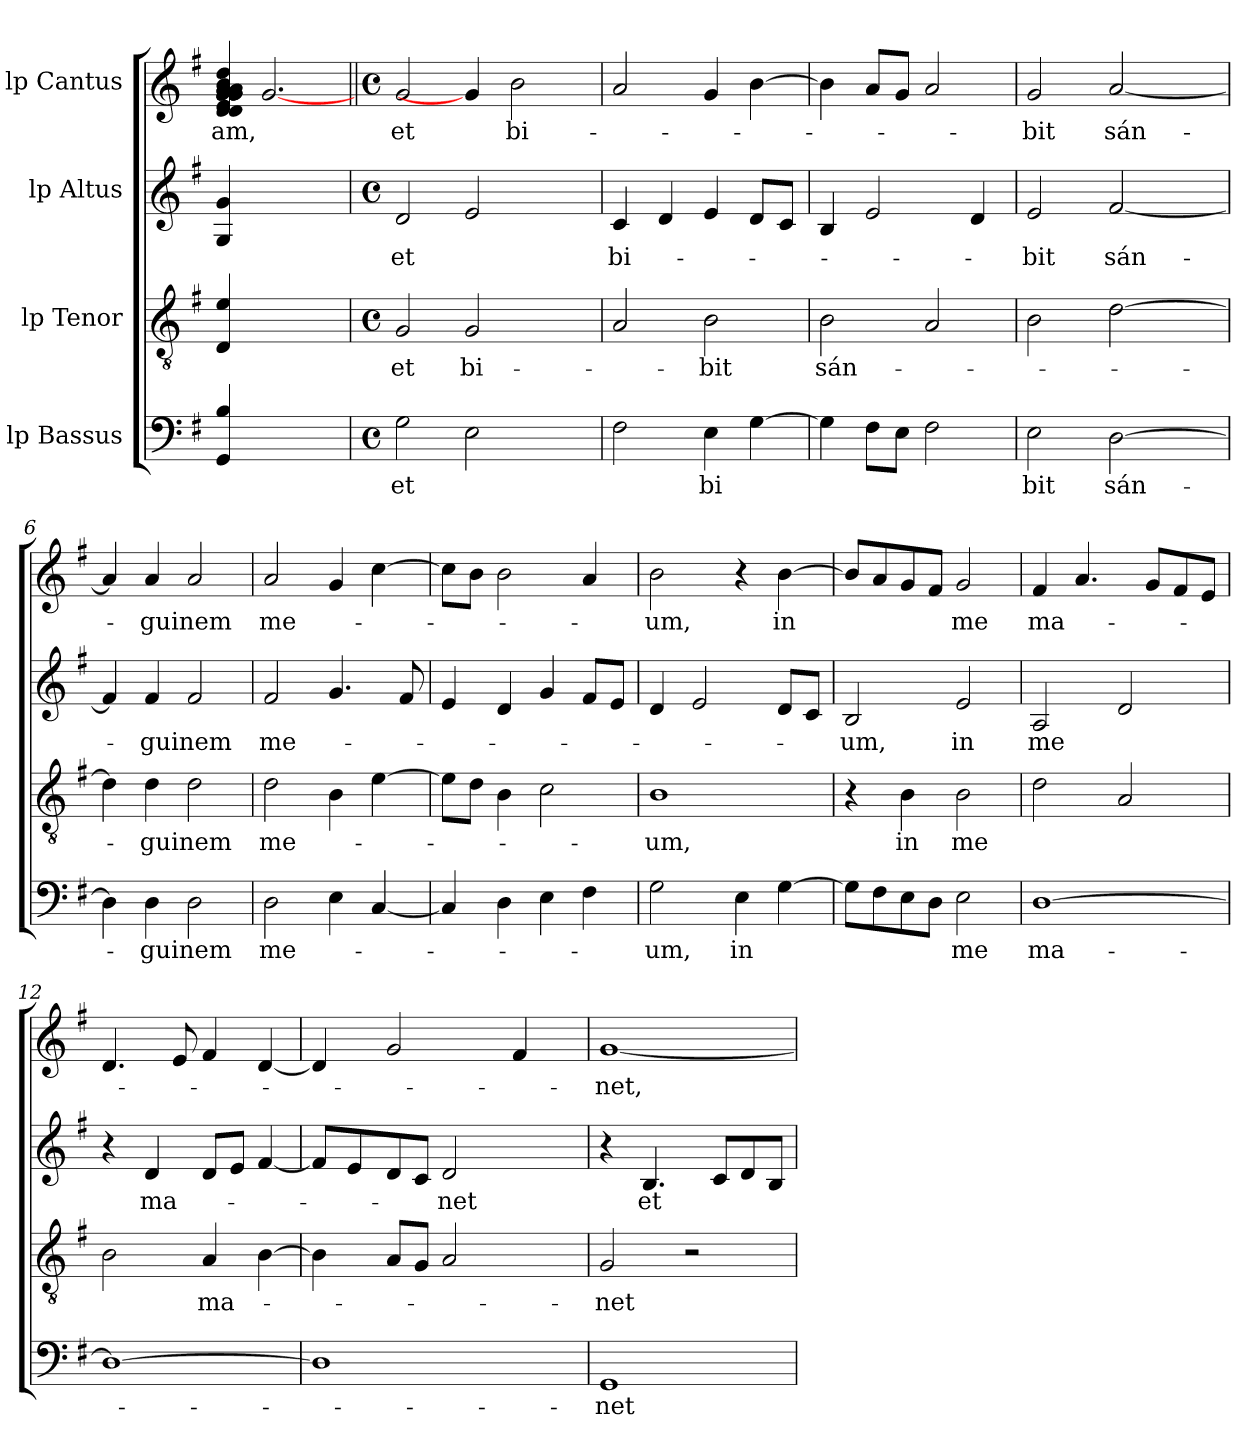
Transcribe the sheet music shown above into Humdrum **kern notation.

**kern	**text	**kern	**text	**kern	**text	**kern	**text
*part4	*part4	*part3	*part3	*part2	*part2	*part1	*part1
*staff4	*staff4	*staff3	*staff3	*staff2	*staff2	*staff1	*staff1
*I"lp Bassus	*	*I"lp Tenor	*	*I"lp Altus	*	*I"lp Cantus	*
!!LO:PB:g=z
*stria5	*	*stria5	*	*stria5	*	*stria5	*
*clefF4	*	*clefGv2	*	*clefG2	*	*clefG2	*
*k[f#]	*	*k[f#]	*	*k[f#]	*	*k[f#]	*
*G:	*	*G:	*	*G:	*	*G:	*
=1	=1	=1	=1	=1	=1	=1	=1
!	!	!	!	!	!	!	!LO:LY:b
4B/ 4GG/	.	4e/ 4D/	.	4g/ 4G/	.	4dd/ 4d/ 4d/ 4e/ 4g/ 4g/ 4g/ 4g/ 4a/ 4g/ 4b/ 4a/ 4g/ 4a/ 4a/	-am,
2.ryy	.	2.ryy	.	2.ryy	.	[2.g	.
=2	=2||	=2	=2||	=2	=2||	=2||	=2||
*M4/4	*	*M4/4	*	*M4/4	*	*M4/4	*
*met(c)	*	*met(c)	*	*met(c)	*	*met(c)	*
!	!LO:LY:b:cj	!	!LO:LY:b:cj	!	!LO:LY:b:cj	!	!LO:LY:b:cj
2G\	et	2G/	et	2d/	et	2g/	et
!	!	!	!LO:LY:b:cj	!	!	!	!
2E\	.	2G/	bi-	2e/	.	4g]	.
!	!	!	!	!	!	!	!LO:LY:b:cj
.	.	.	.	.	.	2b\	bi-
4ryy	.	4ryy	.	4ryy	.	.	.
=3	=3	=3	=3	=3	=3	=3	=3
!	!	!	!	!	!LO:LY:b:cj	!	!
2F#\	.	2A/	.	4c/	bi-	2a/	.
.	.	.	.	4d/	.	.	.
!	!LO:LY:b:cj	!	!LO:LY:b:cj	!	!	!	!
4E\	bi	2B\	-bit	4e/	.	4g/	.
[>4G\	.	.	.	8d/L	.	[>4b\	.
.	.	.	.	8c/J	.	.	.
=4	=4	=4	=4	=4	=4	=4	=4
!	!	!	!LO:LY:b	!	!	!	!
4G\]	.	2B\	sán-	4B/	.	4b\]	.
8F#\L	.	.	.	2e/	.	8a/L	.
8E\J	.	.	.	.	.	8g/J	.
2F#\	.	2A/	.	.	.	2a/	.
.	.	.	.	4d/	.	.	.
!!LO:LB:g=z
=5	=5	=5	=5	=5	=5	=5	=5
!	!LO:LY:b:cj	!	!	!	!LO:LY:b:cj	!	!LO:LY:b:cj
*^	*	*	*	*	*	*	*
2E\	32.ryy	bit	2B\	.	2e/	-bit	2g/	-bit
.	2ryy	.	.	.	.	.	.	.
!	!	!LO:LY:b:cj	!	!	!	!LO:LY:b:cj	!	!LO:LY:b:cj
[>2D\	.	sán-	[>2d\	.	[<2f#/	sán-	[<2a/	sán-
.	4ryy	.	.	.	.	.	.	.
.	8ryy	.	.	.	.	.	.	.
.	16ryy	.	.	.	.	.	.	.
.	64ryy	.	.	.	.	.	.	.
*v	*v	*	*	*	*	*	*	*
=6	=6	=6	=6	=6	=6	=6	=6
4D\]	.	4d\]	.	4f#/]	.	4a/]	.
!	!LO:LY:b	!	!LO:LY:b	!	!LO:LY:b	!	!LO:LY:b
4D\	-guinem	4d\	-guinem	4f#/	-guinem	4a/	-guinem
2D\	.	2d\	.	2f#/	.	2a/	.
=7	=7	=7	=7	=7	=7	=7	=7
!	!LO:LY:b	!	!LO:LY:b	!	!LO:LY:b	!	!LO:LY:b
2D\	me-	2d\	me-	2f#/	me-	2a/	me-
4E\	.	4B\	.	4.g/	.	4g/	.
[<4C/	.	[>4e\	.	.	.	[>4cc\	.
.	.	.	.	8f#/	.	.	.
=8	=8	=8	=8	=8	=8	=8	=8
4C/]	.	8e\L]	.	4e/	.	8cc\L]	.
.	.	8d\J	.	.	.	8b\J	.
4D\	.	4B\	.	4d/	.	2b\	.
4E\	.	2c\	.	4g/	.	.	.
4F#\	.	.	.	8f#/L	.	4a/	.
.	.	.	.	8e/J	.	.	.
=9	=9	=9	=9	=9	=9	=9	=9
!	!LO:LY:b:cj	!	!LO:LY:b:cj	!	!	!	!LO:LY:b:cj
2G\	-um,	1B	-um,	4d/	.	2b\	-um,
.	.	.	.	2e/	.	.	.
!	!LO:LY:b:cj	!	!	!	!	!	!
4E\	in	.	.	.	.	4r	.
!	!	!	!	!	!	!	!LO:LY:b:cj
[>4G\	.	.	.	8d/L	.	[>4b\	in
.	.	.	.	8c/J	.	.	.
=10	=10	=10	=10	=10	=10	=10	=10
!	!	!	!	!	!LO:LY:b:cj	!	!
8G\L]	.	4r	.	2B/	-um,	8b/L]	.
8F#\	.	.	.	.	.	8a/	.
!	!	!	!LO:LY:b:cj	!	!	!	!
8E\	.	4B\	in	.	.	8g/	.
8D\J	.	.	.	.	.	8f#/J	.
!	!LO:LY:b:cj	!	!LO:LY:b	!	!LO:LY:b:cj	!	!LO:LY:b:cj
2E\	me	2B\	me	2e/	in	2g/	me
=11	=11	=11	=11	=11	=11	=11	=11
!	!LO:LY:b:cj	!	!	!	!LO:LY:b	!	!LO:LY:b
[>1D	ma-	2d\	.	2A/	me	4f#/	ma-
.	.	.	.	.	.	4.a/	.
.	.	2A/	.	2d/	.	.	.
.	.	.	.	.	.	8g/L	.
.	.	.	.	.	.	8f#/	.
.	.	.	.	.	.	8e/J	.
=12	=12	=12	=12	=12	=12	=12	=12
1D_<	.	2B\	.	4r	.	4.d/	.
!	!	!	!	!	!LO:LY:b	!	!
.	.	.	.	4d/	ma-	.	.
.	.	.	.	.	.	8e/	.
!	!	!	!LO:LY:b	!	!	!	!
.	.	4A/	ma-	8d/L	.	4f#/	.
.	.	.	.	8e/J	.	.	.
.	.	[>4B\	.	[>4f#/	.	[>4d/	.
!!LO:LB:g=z
=13	=13	=13	=13	=13	=13	=13	=13
*^	*	*^	*	*	*	*^	*
*	*	*	*	*^	*	*	*	*	*	*
1D]	8...ryy	.	4B\]	16.ryy	8ryy	.	8f#/L]	.	4d/]	16.ryy	.
.	.	.	.	2ryy	.	.	.	.	.	2ryy	.
.	.	.	.	.	64ryy	.	8e/	.	.	.	.
.	.	.	.	.	2ryy	.	.	.	.	.	.
.	2ryy	.	.	.	.	.	.	.	.	.	.
.	.	.	8A/L	.	.	.	8d/	.	2g/	.	.
.	.	.	8G/J	.	.	.	8c/J	.	.	.	.
!	!	!	!	!	!	!	!	!LO:LY:b:cj	!	!	!
.	.	.	2A/	.	.	.	2d/	-net	.	.	.
.	.	.	.	4ryy	.	.	.	.	.	4ryy	.
.	.	.	.	.	4ryy	.	.	.	.	.	.
.	4ryy	.	.	.	.	.	.	.	.	.	.
.	.	.	.	.	.	.	.	.	4f#/	.	.
.	.	.	.	8ryy	.	.	.	.	.	8ryy	.
.	.	.	.	.	16..ryy	.	.	.	.	.	.
.	.	.	.	32ryy	.	.	.	.	.	32ryy	.
.	64ryy	.	.	.	.	.	.	.	.	.	.
=14	=14	=14	=14	=14	=14	=14	=14	=14	=14	=14	=14
!	!	!LO:LY:b:cj	!	!	!	!LO:LY:b:cj	!	!	!	!	!LO:LY:b:cj
*v	*v	*	*	*	*	*	*	*	*v	*v	*
*	*	*v	*v	*v	*	*	*	*	*
1GG	-net	2G/	-net	4r	.	[<1g	-net,
!	!	!	!	!	!LO:LY:b:cj	!	!
.	.	.	.	4.B/	et	.	.
.	.	2r	.	.	.	.	.
.	.	.	.	8c/L	.	.	.
.	.	.	.	8d/	.	.	.
.	.	.	.	8B/J	.	.	.
=	=	=	=	=	=	=	=
*-	*-	*-	*-	*-	*-	*-	*-
